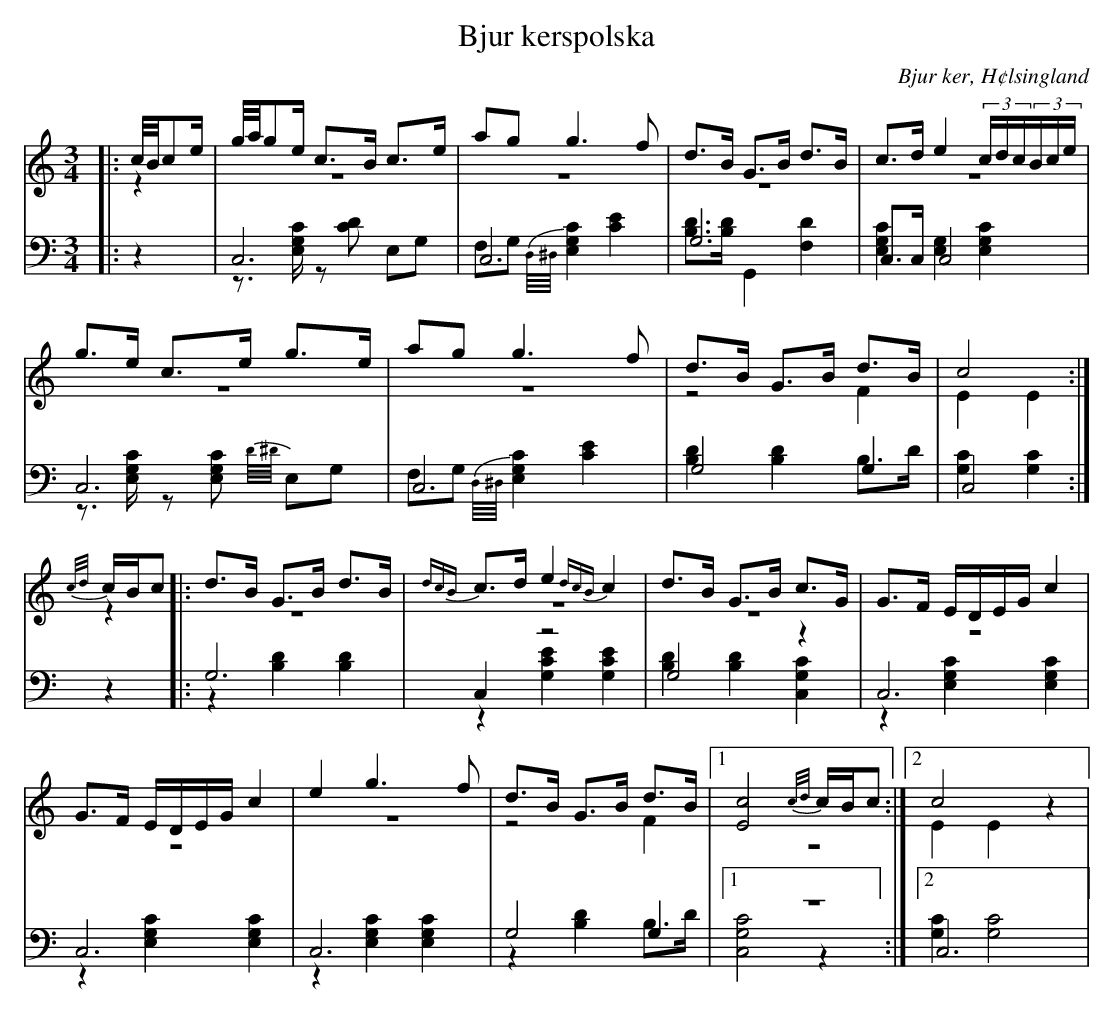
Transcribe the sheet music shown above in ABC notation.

X:1
T: Bjur kerspolska
O: Bjur ker, H¢lsingland
M: 3/4
L: 1/8
K: C
V:1
V:2 merge
V:3
V:4 merge
V:1
|:c//B//ce/|g//a//ge/ c>B c>e|ag g3 f|d>B G>B d>B|c>d e2 (3c/d/c/(3B/c/e/|
g>e c>e g>e|ag g3 f|d>B G>B d>B|c4:|
{c/d/}c/B/c |:d>B G>B d>B|{dcB}c>d e2 {dcB}c2|d>B G>B c>G|G>F E/D/E/G/ c2|
G>F E/D/E/G/ c2|e2 g3 f|d>B G>B d>B|1 [E4c4] {c/d/}c/B/c:|2 c4 z2|
V:2
|:z2|z6|z6|z6|z6|
z6|z6|z4 F2|E2 E2:|
z2|:z6|z6|z6|z6|
 z6|z6|z4 F2|1 z6:|2 E2 E2 z2|
V:3 clef=bass
|:z2|C,6|C,6|G,6|C,>C, C,4|
C,6|C,6|G,4 G,2|C,4:|
z2|:G,6|C,2 z4|G,4 z2|C,6|
 C,6|C,6|G,4 G,2|1 z6:|2 C,6|
V:4 clef=bass
|:z2|z>[E,G,C] z[CD] E,G,|F,G, {D,//^D,//}[E,2G,2C2] [E2C2]|[B,D]>[B,D] G,,2 [F,2D2]|[E,2G,2C2] [E,2G,2] [E,2G,2C2]|
z>[E,G,C] z[E,G,C] {D//^D//}E,G,|F,G, {D,//^D,//}[E,2G,2C2] [E2C2]|[B,2D2] [B,2D2] B,>D|[G,2C2][G,2C2]:|
z2|:z2 [B,2D2] [B,2D2]|z2 [G,2C2E2] [G,2C2E2]|[B,2D2][B,2D2] [C,2G,2C2]|z2 [E,2G,2C2] [E,2G,2C2]|
z2 [E,2G,2C2] [E,2G,2C2]|z2 [E,2G,2C2] [E,2G,2C2]|z2 [B,2D2] B,>D|1 [C,4G,4C4] z2:|2 [G,2C2] [G,4C4]|
